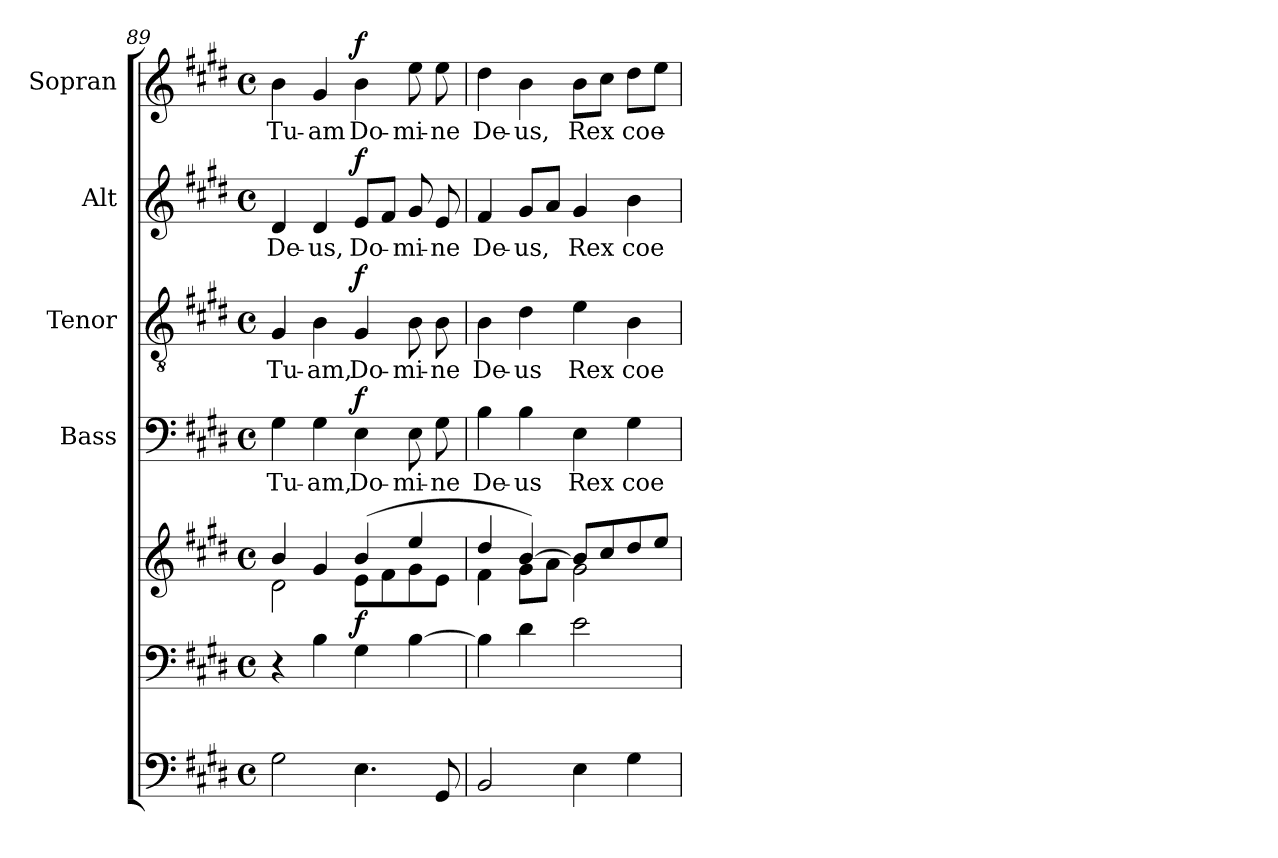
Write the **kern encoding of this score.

**kern	**kern	**kern	**dynam	**kern	**text	**dynam	**kern	**text	**dynam	**kern	**text	**dynam	**kern	**text	**dynam
*part6	*part5	*part5	*part5	*part4	*part4	*part4	*part3	*part3	*part3	*part2	*part2	*part2	*part1	*part1	*part1
*staff7	*staff6	*staff5	*staff5/6	*staff4	*staff4	*staff4	*staff3	*staff3	*staff3	*staff2	*staff2	*staff2	*staff1	*staff1	*staff1
*	*	*	*	*I"Bass	*	*	*I"Tenor	*	*	*I"Alt	*	*	*I"Sopran	*	*
*	*	*	*	*I'B.	*	*	*I'T.	*	*	*I'A.	*	*	*I'S.	*	*
*clefF4	*clefF4	*clefG2	*	*clefF4	*	*	*clefGv2	*	*	*clefG2	*	*	*clefG2	*	*
*ITrd7c12	*	*	*	*	*	*	*	*	*	*	*	*	*	*	*
*k[f#c#g#d#]	*k[f#c#g#d#]	*k[f#c#g#d#]	*	*k[f#c#g#d#]	*	*	*k[f#c#g#d#]	*	*	*k[f#c#g#d#]	*	*	*k[f#c#g#d#]	*	*
*E:	*E:	*E:	*	*E:	*	*	*E:	*	*	*E:	*	*	*E:	*	*
*M4/4	*M4/4	*M4/4	*	*M4/4	*	*	*M4/4	*	*	*M4/4	*	*	*M4/4	*	*
*met(c)	*met(c)	*met(c)	*	*met(c)	*	*	*met(c)	*	*	*met(c)	*	*	*met(c)	*	*
=89	=89	=89	=89	=89	=89	=89	=89	=89	=89	=89	=89	=89	=89	=89	=89
*	*	*^	*	*	*	*	*	*	*	*	*	*	*	*	*
!	!	!	!	!	!	!LO:LY:b	!	!	!LO:LY:b	!	!	!LO:LY:b	!	!	!LO:LY:b	!
2GG#\	4r	4b/	2d#\	.	4G#\	Tu-	.	4G#/	Tu-	.	4d#/	De-	.	4b\	Tu-	.
!	!	!	!	!	!	!LO:LY:b	!	!	!LO:LY:b	!	!	!LO:LY:b	!	!	!LO:LY:b	!
.	4B\	4g#/	.	.	4G#\	-am,	.	4B\	-am,	.	4d#/	-us,	.	4g#/	-am	.
!	!	!	!	!LO:DY:b	!	!LO:LY:b	!LO:DY:a	!	!LO:LY:b	!LO:DY:a	!	!LO:LY:b	!LO:DY:a	!	!LO:LY:b	!LO:DY:a
4.EE\	4G#\	(4b/	8e\L	f	4E\	Do-	f	4G#/	Do-	f	8e/L	Do-	f	4b\	Do-	f
.	.	.	8f#\	.	.	.	.	.	.	.	8f#/J	.	.	.	.	.
!	!	!	!	!	!	!LO:LY:b	!	!	!LO:LY:b	!	!	!LO:LY:b	!	!	!LO:LY:b	!
.	[4B\	4ee/	8g#\	.	8E\	-mi-	.	8B\	-mi-	.	8g#/	-mi-	.	8ee\	-mi-	.
!	!	!	!	!	!	!LO:LY:b	!	!	!LO:LY:b	!	!	!LO:LY:b	!	!	!LO:LY:b	!
8GGG#/	.	.	8e\J	.	8G#\	-ne	.	8B\	-ne	.	8e/	-ne	.	8ee\	-ne	.
!!LO:PB:g=z
=90	=90	=90	=90	=90	=90	=90	=90	=90	=90	=90	=90	=90	=90	=90	=90	=90
!	!	!	!	!	!	!LO:LY:b	!	!	!LO:LY:b	!	!	!LO:LY:b	!	!	!LO:LY:b	!
2BBB/	4B\]	4dd#/	4f#\	.	4B\	De-	.	4B\	De-	.	4f#/	De-	.	4dd#\	De-	.
!	!	!	!	!	!	!LO:LY:b	!	!	!LO:LY:b	!	!	!LO:LY:b	!	!	!LO:LY:b	!
.	4d#\	[>4b/)	8g#\L	.	4B\	-us	.	4d#\	-us	.	8g#/L	-us,	.	4b\	-us,	.
.	.	.	8a\J	.	.	.	.	.	.	.	8a/J	.	.	.	.	.
!	!	!	!	!	!	!LO:LY:b	!	!	!LO:LY:b	!	!	!LO:LY:b	!	!	!LO:LY:b	!
4EE\	2e\	8b/L]	2g#\	.	4E\	Rex	.	4e\	Rex	.	4g#/	Rex	.	8b\L	Rex	.
.	.	8cc#/	.	.	.	.	.	.	.	.	.	.	.	8cc#\J	.	.
!	!	!	!	!	!	!LO:LY:b	!	!	!LO:LY:b	!	!	!LO:LY:b	!	!	!LO:LY:b	!
4GG#\	.	8dd#/	.	.	4G#\	coe-	.	4B\	coe-	.	4b\	coe-	.	8dd#\L	coe-	.
.	.	8ee/J	.	.	.	.	.	.	.	.	.	.	.	8ee\J	.	.
*	*	*v	*v	*	*	*	*	*	*	*	*	*	*	*	*	*
=	=	=	=	=	=	=	=	=	=	=	=	=	=	=	=
*-	*-	*-	*-	*-	*-	*-	*-	*-	*-	*-	*-	*-	*-	*-	*-
